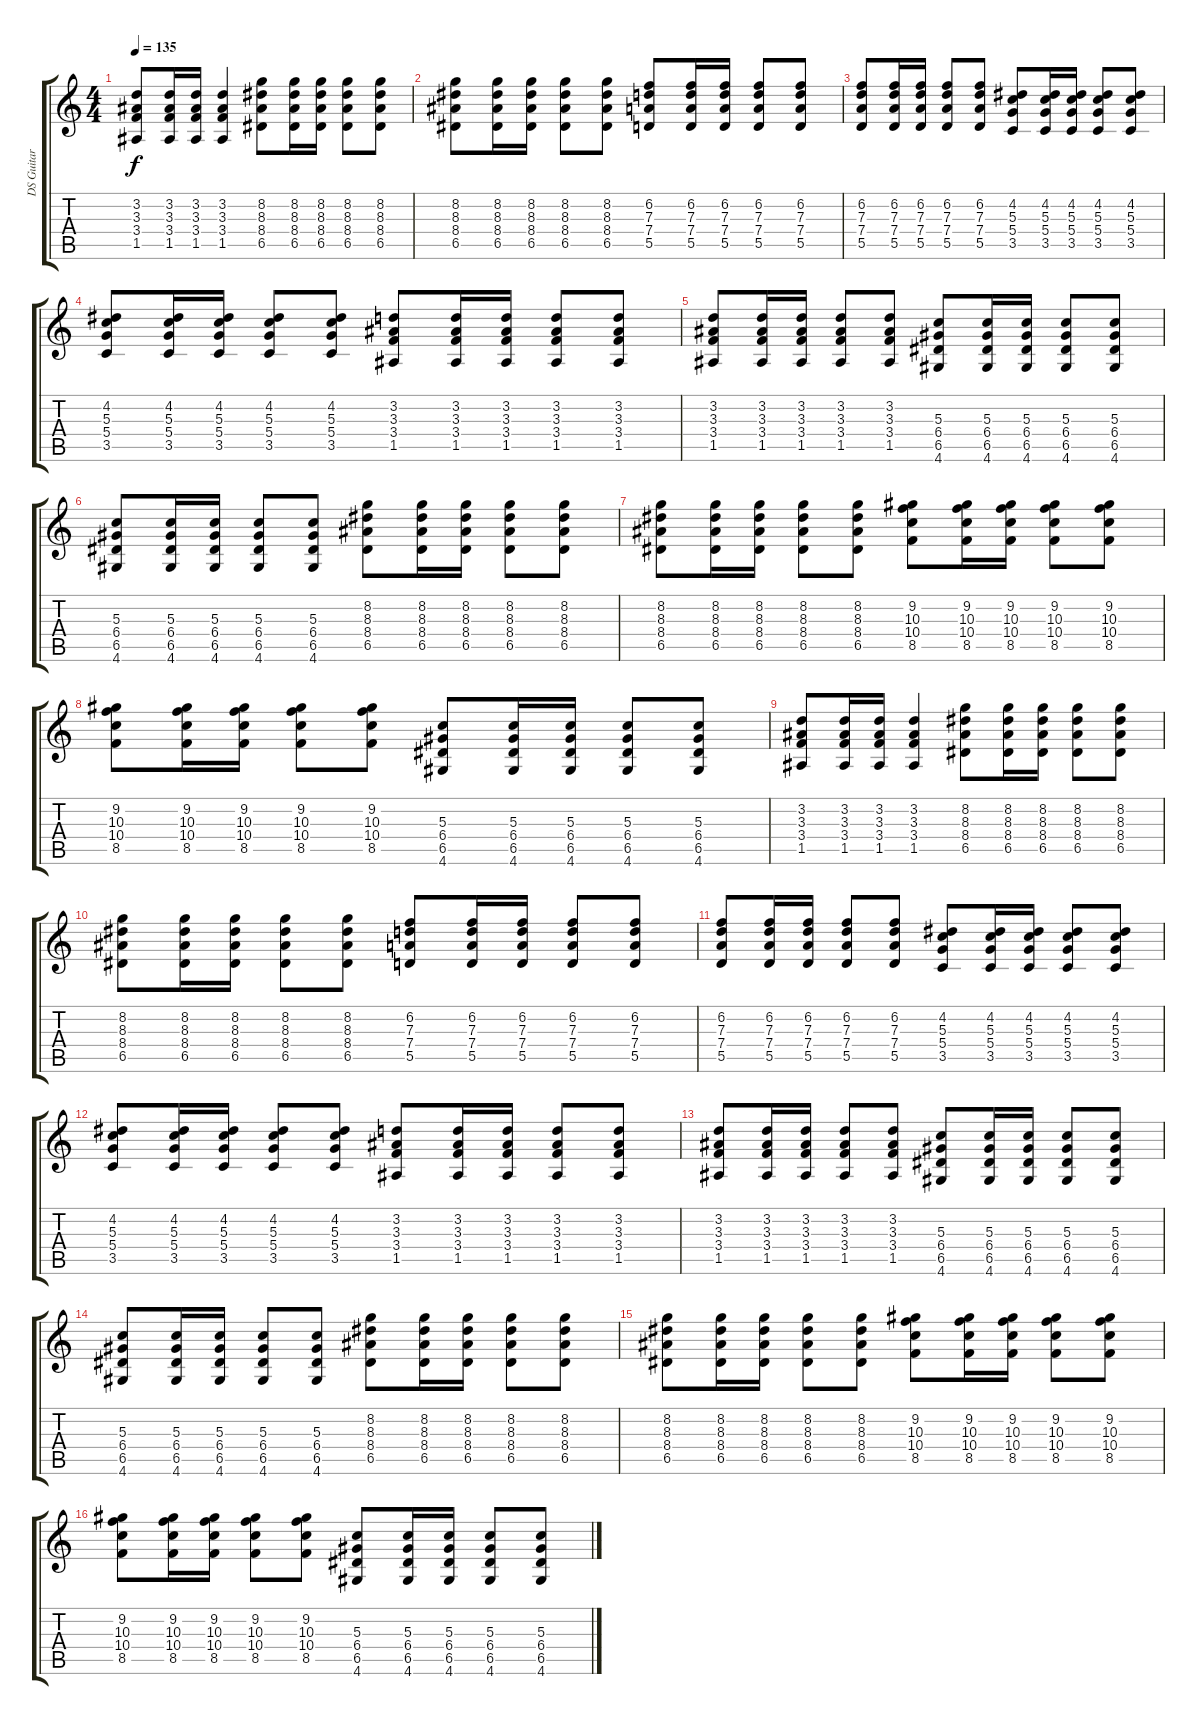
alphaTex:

\track ("DS Guitar 2" "DS Guitar ") {instrument distortionguitar}
\staff {score tabs}
\tuning (E4 B3 G3 D3 A2 E2) {hide}
\ts (4 4)
\tempo 135
\clef g2
\ks c
(3.2 3.3 3.4 1.5).8{dy f} (3.2 3.3 3.4 1.5).16 (3.2 3.3 3.4 1.5).16 (3.2 3.3 3.4 1.5).4 (8.2 8.3 8.4 6.5).8 (8.2 8.3 8.4 6.5).16 (8.2 8.3 8.4 6.5).16 (8.2 8.3 8.4 6.5).8 (8.2 8.3 8.4 6.5).8 |
(8.2 8.3 8.4 6.5).8 (8.2 8.3 8.4 6.5).16 (8.2 8.3 8.4 6.5).16 (8.2 8.3 8.4 6.5).8 (8.2 8.3 8.4 6.5).8 (6.2 7.3 7.4 5.5).8 (6.2 7.3 7.4 5.5).16 (6.2 7.3 7.4 5.5).16 (6.2 7.3 7.4 5.5).8 (6.2 7.3 7.4 5.5).8 |
(6.2 7.3 7.4 5.5).8 (6.2 7.3 7.4 5.5).16 (6.2 7.3 7.4 5.5).16 (6.2 7.3 7.4 5.5).8 (6.2 7.3 7.4 5.5).8 (4.2 5.3 5.4 3.5).8 (4.2 5.3 5.4 3.5).16 (4.2 5.3 5.4 3.5).16 (4.2 5.3 5.4 3.5).8 (4.2 5.3 5.4 3.5).8 |
(4.2 5.3 5.4 3.5).8 (4.2 5.3 5.4 3.5).16 (4.2 5.3 5.4 3.5).16 (4.2 5.3 5.4 3.5).8 (4.2 5.3 5.4 3.5).8 (3.2 3.3 3.4 1.5).8 (3.2 3.3 3.4 1.5).16 (3.2 3.3 3.4 1.5).16 (3.2 3.3 3.4 1.5).8 (3.2 3.3 3.4 1.5).8 |
(3.2 3.3 3.4 1.5).8 (3.2 3.3 3.4 1.5).16 (3.2 3.3 3.4 1.5).16 (3.2 3.3 3.4 1.5).8 (3.2 3.3 3.4 1.5).8 (5.3 6.4 6.5 4.6).8 (5.3 6.4 6.5 4.6).16 (5.3 6.4 6.5 4.6).16 (5.3 6.4 6.5 4.6).8 (5.3 6.4 6.5 4.6).8 |
(5.3 6.4 6.5 4.6).8 (5.3 6.4 6.5 4.6).16 (5.3 6.4 6.5 4.6).16 (5.3 6.4 6.5 4.6).8 (5.3 6.4 6.5 4.6).8 (8.2 8.3 8.4 6.5).8 (8.2 8.3 8.4 6.5).16 (8.2 8.3 8.4 6.5).16 (8.2 8.3 8.4 6.5).8 (8.2 8.3 8.4 6.5).8 |
(8.2 8.3 8.4 6.5).8 (8.2 8.3 8.4 6.5).16 (8.2 8.3 8.4 6.5).16 (8.2 8.3 8.4 6.5).8 (8.2 8.3 8.4 6.5).8 (9.2 10.3 10.4 8.5).8 (9.2 10.3 10.4 8.5).16 (9.2 10.3 10.4 8.5).16 (9.2 10.3 10.4 8.5).8 (9.2 10.3 10.4 8.5).8 |
(9.2 10.3 10.4 8.5).8 (9.2 10.3 10.4 8.5).16 (9.2 10.3 10.4 8.5).16 (9.2 10.3 10.4 8.5).8 (9.2 10.3 10.4 8.5).8 (5.3 6.4 6.5 4.6).8 (5.3 6.4 6.5 4.6).16 (5.3 6.4 6.5 4.6).16 (5.3 6.4 6.5 4.6).8 (5.3 6.4 6.5 4.6).8 |
(3.2 3.3 3.4 1.5).8 (3.2 3.3 3.4 1.5).16 (3.2 3.3 3.4 1.5).16 (3.2 3.3 3.4 1.5).4 (8.2 8.3 8.4 6.5).8 (8.2 8.3 8.4 6.5).16 (8.2 8.3 8.4 6.5).16 (8.2 8.3 8.4 6.5).8 (8.2 8.3 8.4 6.5).8 |
(8.2 8.3 8.4 6.5).8 (8.2 8.3 8.4 6.5).16 (8.2 8.3 8.4 6.5).16 (8.2 8.3 8.4 6.5).8 (8.2 8.3 8.4 6.5).8 (6.2 7.3 7.4 5.5).8 (6.2 7.3 7.4 5.5).16 (6.2 7.3 7.4 5.5).16 (6.2 7.3 7.4 5.5).8 (6.2 7.3 7.4 5.5).8 |
(6.2 7.3 7.4 5.5).8 (6.2 7.3 7.4 5.5).16 (6.2 7.3 7.4 5.5).16 (6.2 7.3 7.4 5.5).8 (6.2 7.3 7.4 5.5).8 (4.2 5.3 5.4 3.5).8 (4.2 5.3 5.4 3.5).16 (4.2 5.3 5.4 3.5).16 (4.2 5.3 5.4 3.5).8 (4.2 5.3 5.4 3.5).8 |
(4.2 5.3 5.4 3.5).8 (4.2 5.3 5.4 3.5).16 (4.2 5.3 5.4 3.5).16 (4.2 5.3 5.4 3.5).8 (4.2 5.3 5.4 3.5).8 (3.2 3.3 3.4 1.5).8 (3.2 3.3 3.4 1.5).16 (3.2 3.3 3.4 1.5).16 (3.2 3.3 3.4 1.5).8 (3.2 3.3 3.4 1.5).8 |
(3.2 3.3 3.4 1.5).8 (3.2 3.3 3.4 1.5).16 (3.2 3.3 3.4 1.5).16 (3.2 3.3 3.4 1.5).8 (3.2 3.3 3.4 1.5).8 (5.3 6.4 6.5 4.6).8 (5.3 6.4 6.5 4.6).16 (5.3 6.4 6.5 4.6).16 (5.3 6.4 6.5 4.6).8 (5.3 6.4 6.5 4.6).8 |
(5.3 6.4 6.5 4.6).8 (5.3 6.4 6.5 4.6).16 (5.3 6.4 6.5 4.6).16 (5.3 6.4 6.5 4.6).8 (5.3 6.4 6.5 4.6).8 (8.2 8.3 8.4 6.5).8 (8.2 8.3 8.4 6.5).16 (8.2 8.3 8.4 6.5).16 (8.2 8.3 8.4 6.5).8 (8.2 8.3 8.4 6.5).8 |
(8.2 8.3 8.4 6.5).8 (8.2 8.3 8.4 6.5).16 (8.2 8.3 8.4 6.5).16 (8.2 8.3 8.4 6.5).8 (8.2 8.3 8.4 6.5).8 (9.2 10.3 10.4 8.5).8 (9.2 10.3 10.4 8.5).16 (9.2 10.3 10.4 8.5).16 (9.2 10.3 10.4 8.5).8 (9.2 10.3 10.4 8.5).8 |
(9.2 10.3 10.4 8.5).8 (9.2 10.3 10.4 8.5).16 (9.2 10.3 10.4 8.5).16 (9.2 10.3 10.4 8.5).8 (9.2 10.3 10.4 8.5).8 (5.3 6.4 6.5 4.6).8 (5.3 6.4 6.5 4.6).16 (5.3 6.4 6.5 4.6).16 (5.3 6.4 6.5 4.6).8 (5.3 6.4 6.5 4.6).8
